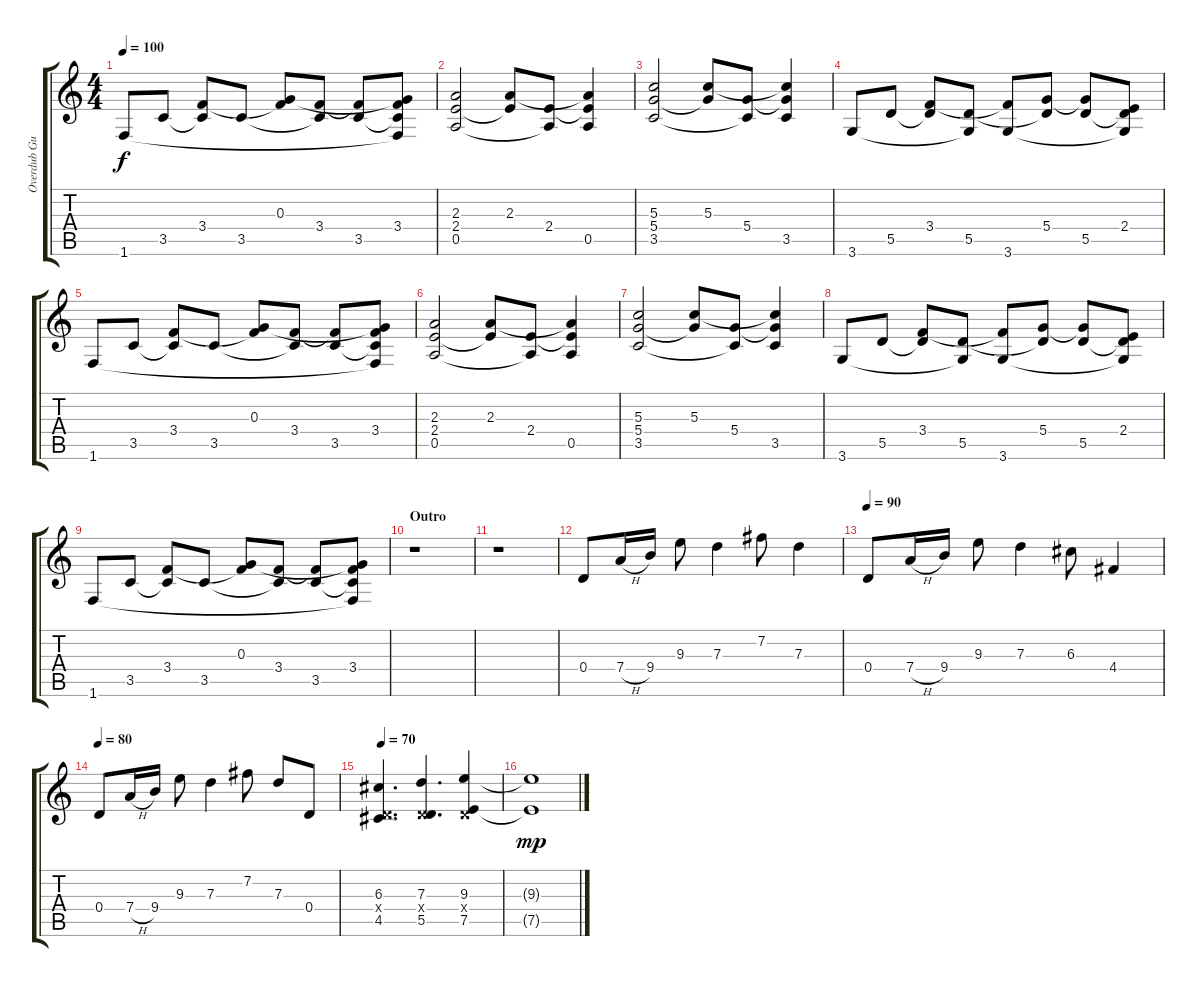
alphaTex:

\track ("Overdub Guitar" "Overdub Gu") {instrument overdrivenguitar}
\staff {score tabs}
\tuning (E4 B3 G3 D3 A2 E2) {hide}
\ts (4 4)
\tempo 100
\clef g2
\ks c
1.6.8{dy f} 3.5.8 (3.4 3.5{t}).8 3.5.8 (0.3 3.4{t}).8 (3.4 3.5{t}).8 (3.4{t} 3.5).8 (0.3{t} 3.4 3.5{t} 1.6{t}).8 |
(2.3 2.4 0.5).2 (2.3 2.4{t}).8 (2.4 0.5{t}).8 (2.3{t} 2.4{t} 0.5).4 |
(5.3 5.4 3.5).2 (5.3 5.4{t}).8 (5.4 3.5{t}).8 (5.3{t} 5.4{t} 3.5).4 |
3.6.8 5.5.8 (3.4 5.5{t}).8 (5.5 3.6{t}).8 (3.4{t} 3.6).8 (5.4 5.5{t}).8 (5.4{t} 5.5).8 (2.4 5.5{t} 3.6{t}).8 |
1.6.8 3.5.8 (3.4 3.5{t}).8 3.5.8 (0.3 3.4{t}).8 (3.4 3.5{t}).8 (3.4{t} 3.5).8 (0.3{t} 3.4 3.5{t} 1.6{t}).8 |
(2.3 2.4 0.5).2 (2.3 2.4{t}).8 (2.4 0.5{t}).8 (2.3{t} 2.4{t} 0.5).4 |
(5.3 5.4 3.5).2 (5.3 5.4{t}).8 (5.4 3.5{t}).8 (5.3{t} 5.4{t} 3.5).4 |
3.6.8 5.5.8 (3.4 5.5{t}).8 (5.5 3.6{t}).8 (3.4{t} 3.6).8 (5.4 5.5{t}).8 (5.4{t} 5.5).8 (2.4 5.5{t} 3.6{t}).8 |
1.6.8 3.5.8 (3.4 3.5{t}).8 3.5.8 (0.3 3.4{t}).8 (3.4 3.5{t}).8 (3.4{t} 3.5).8 (0.3{t} 3.4 3.5{t} 1.6{t}).8 |
\section ("" "Outro")
r.1 |
r.1 |
0.4.8 7.4{h}.16 9.4.16 9.3.8 7.3.4 7.2.8 7.3.4 |
\tempo 90
0.4.8 7.4{h}.16 9.4.16 9.3.8 7.3.4 6.3.8 4.4.4 |
\tempo 80
0.4.8 7.4{h}.16 9.4.16 9.3.8 7.3.4 7.2.8 7.3.8 0.4.8 |
\tempo 70
(6.3 0.4{x} 4.5).4{d} (7.3 0.4{x} 5.5).4{d} (9.3 0.4{x} 7.5).4 |
(9.3{t} 7.5{t}).1{dy mp}
